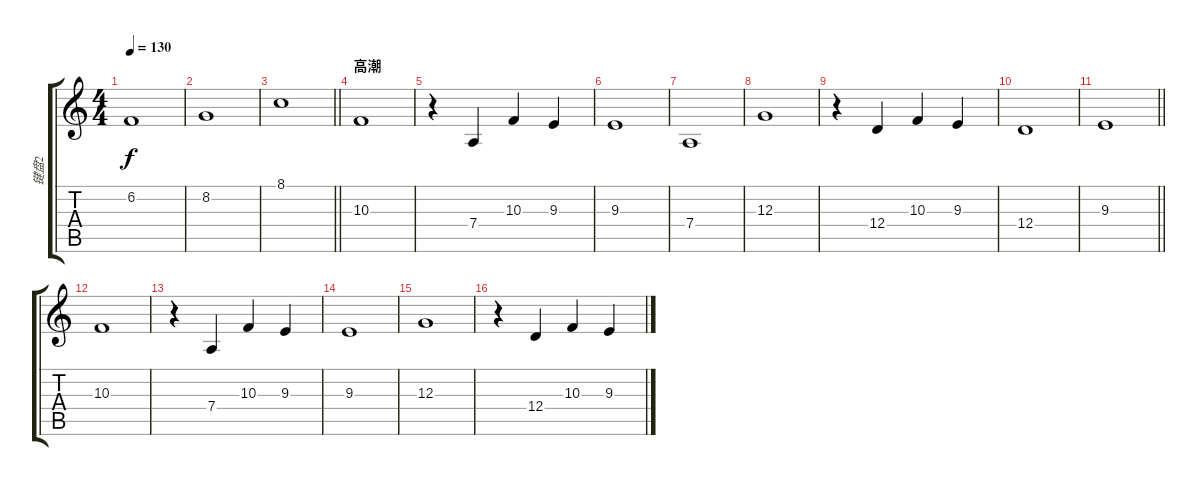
\track ("键盘2" "键盘2") {instrument stringensemble2}
\staff {score tabs}
\tuning (E4 B3 G3 D3 A2 E2) {hide}
\ts (4 4)
\tempo 130
\clef g2
\ks c
6.2.1{dy f} |
8.2.1 |
\barLineRight lightlight
8.1.1 |
\section ("" "高潮")
10.3.1 |
r.4 7.4.4 10.3.4 9.3.4 |
9.3.1 |
7.4.1 |
12.3.1 |
r.4 12.4.4 10.3.4 9.3.4 |
12.4.1 |
\barLineRight lightlight
9.3.1 |
10.3.1 |
r.4 7.4.4 10.3.4 9.3.4 |
9.3.1 |
12.3.1 |
r.4 12.4.4 10.3.4 9.3.4
